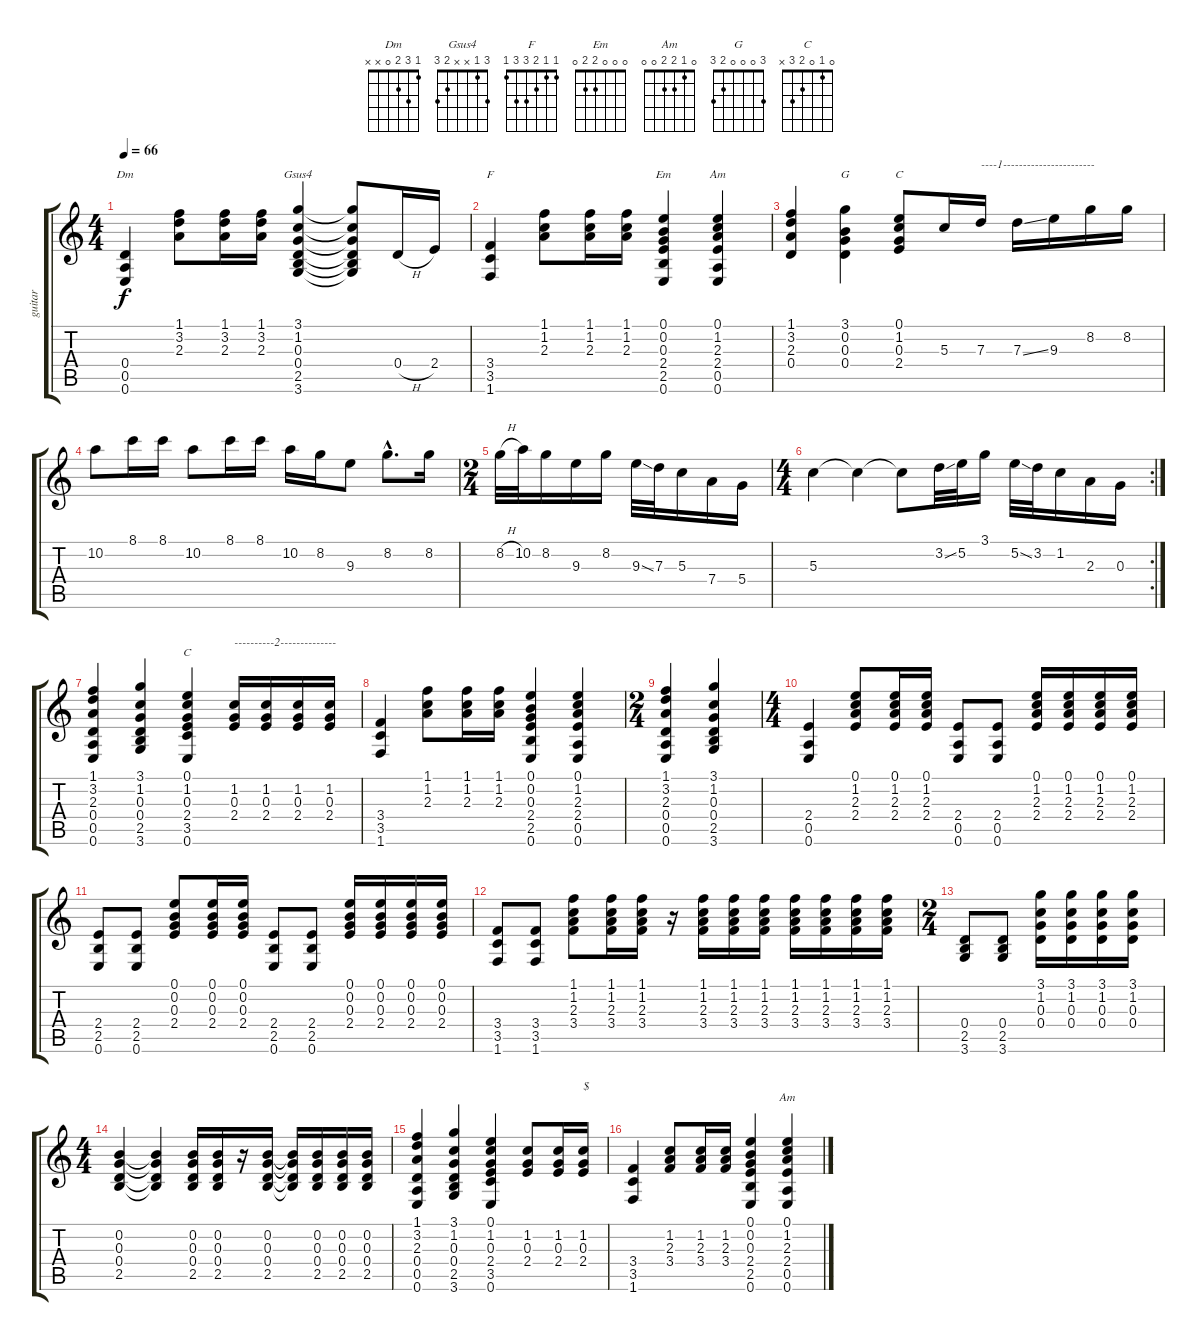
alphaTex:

\track ("guitar" "guitar") {instrument acousticguitarsteel}
\staff {score tabs}
\tuning (E4 B3 G3 D3 A2 E2) {hide}
\chord ("Dm" 1 3 2 0 x x)
\chord ("Gsus4" 3 1 x x 2 3)
\chord ("F" 1 1 2 3 3 1)
\chord ("Em" 0 0 0 2 2 0)
\chord ("Am" 0 1 2 2 0 x)
\chord ("G" 3 0 0 0 2 3)
\chord ("C" 0 1 0 2 3 0)
\chord ("C" 0 1 0 2 3 x)
\chord ("Am" 0 1 2 2 0 0)
\ts (4 4)
\tempo 66
\clef g2
\ks c
(0.4 0.5 0.6).4{ch "Dm" dy f} (1.1 3.2 2.3).8 (1.1 3.2 2.3).16 (1.1 3.2 2.3).16 (3.1 1.2 0.3 0.4 2.5 3.6).4{ch "Gsus4"} (3.1{t} 1.2{t} 0.3{t} 0.4{t} 2.5{t} 3.6{t}).8 0.4{h}.16 2.4.16 |
(3.4 3.5 1.6).4{ch "F"} (1.1 1.2 2.3).8 (1.1 1.2 2.3).16 (1.1 1.2 2.3).16 (0.1 0.2 0.3 2.4 2.5 0.6).4{ch "Em"} (0.1 1.2 2.3 2.4 0.5 0.6).4{ch "Am"} |
(1.1 3.2 2.3 0.4).4 (3.1 0.2 0.3 0.4).4{ch "G"} (0.1 1.2 0.3 2.4).8{ch "C"} 5.3.16 7.3.16{txt "----1-----------------------"} 7.3{ss}.16 9.3.16 8.2.16 8.2.16 |
10.2.8 8.1.16 8.1.16 10.2.8 8.1.16 8.1.16 10.2.16 8.2.16 9.3.8 8.2{hac}.8{d} 8.2.16 |
\ts (2 4)
8.2{h}.32 10.2.32 8.2.16 9.3.16 8.2.16 9.3{ss}.32 7.3.32 5.3.16 7.4.16 5.4.16 |
\rc 2
\ts (4 4)
5.3.4 5.3{t}.4 5.3{t}.8 3.2{ss}.32 5.2.32 3.1.16 5.2{ss}.32 3.2.32 1.2.16 2.3.16 0.3.16 |
(1.1 3.2 2.3 0.4 0.5 0.6).4 (3.1 1.2 0.3 0.4 2.5 3.6).4 (0.1 1.2 0.3 2.4 3.5 0.6).4{ch "C"} (1.2 0.3 2.4).16{txt "----------2--------------"} (1.2 0.3 2.4).16 (1.2 0.3 2.4).16 (1.2 0.3 2.4).16 |
(3.4 3.5 1.6).4 (1.1 1.2 2.3).8 (1.1 1.2 2.3).16 (1.1 1.2 2.3).16 (0.1 0.2 0.3 2.4 2.5 0.6).4 (0.1 1.2 2.3 2.4 0.5 0.6).4 |
\ts (2 4)
(1.1 3.2 2.3 0.4 0.5 0.6).4 (3.1 1.2 0.3 0.4 2.5 3.6).4 |
\ts (4 4)
(2.4 0.5 0.6).4 (0.1 1.2 2.3 2.4).8 (0.1 1.2 2.3 2.4).16 (0.1 1.2 2.3 2.4).16 (2.4 0.5 0.6).8 (2.4 0.5 0.6).8 (0.1 1.2 2.3 2.4).16 (0.1 1.2 2.3 2.4).16 (0.1 1.2 2.3 2.4).16 (0.1 1.2 2.3 2.4).16 |
(2.4 2.5 0.6).8 (2.4 2.5 0.6).8 (0.1 0.2 0.3 2.4).8 (0.1 0.2 0.3 2.4).16 (0.1 0.2 0.3 2.4).16 (2.4 2.5 0.6).8 (2.4 2.5 0.6).8 (0.1 0.2 0.3 2.4).16 (0.1 0.2 0.3 2.4).16 (0.1 0.2 0.3 2.4).16 (0.1 0.2 0.3 2.4).16 |
(3.4 3.5 1.6).8 (3.4 3.5 1.6).8 (1.1 1.2 2.3 3.4).8 (1.1 1.2 2.3 3.4).16 (1.1 1.2 2.3 3.4).16 r.16 (1.1 1.2 2.3 3.4).16 (1.1 1.2 2.3 3.4).16 (1.1 1.2 2.3 3.4).16 (1.1 1.2 2.3 3.4).16 (1.1 1.2 2.3 3.4).16 (1.1 1.2 2.3 3.4).16 (1.1 1.2 2.3 3.4).16 |
\ts (2 4)
(0.4 2.5 3.6).8 (0.4 2.5 3.6).8 (3.1 1.2 0.3 0.4).16 (3.1 1.2 0.3 0.4).16 (3.1 1.2 0.3 0.4).16 (3.1 1.2 0.3 0.4).16 |
\ts (4 4)
(0.2 0.3 0.4 2.5).4 (0.2{t} 0.3{t} 0.4{t} 2.5{t}).4 (0.2 0.3 0.4 2.5).16 (0.2 0.3 0.4 2.5).16 r.16 (0.2 0.3 0.4 2.5).16 (0.2{t} 0.3{t} 0.4{t} 2.5{t}).16 (0.2 0.3 0.4 2.5).16 (0.2 0.3 0.4 2.5).16 (0.2 0.3 0.4 2.5).16 |
(1.1 3.2 2.3 0.4 0.5 0.6).4 (3.1 1.2 0.3 0.4 2.5 3.6).4 (0.1 1.2 0.3 2.4 3.5 0.6).4 (1.2 0.3 2.4).8 (1.2 0.3 2.4).16 (1.2 0.3 2.4).16{txt "$"} |
(3.4 3.5 1.6).4 (1.2 2.3 3.4).8 (1.2 2.3 3.4).16 (1.2 2.3 3.4).16 (0.1 0.2 0.3 2.4 2.5 0.6).4 (0.1 1.2 2.3 2.4 0.5 0.6).4{ch "Am"}
